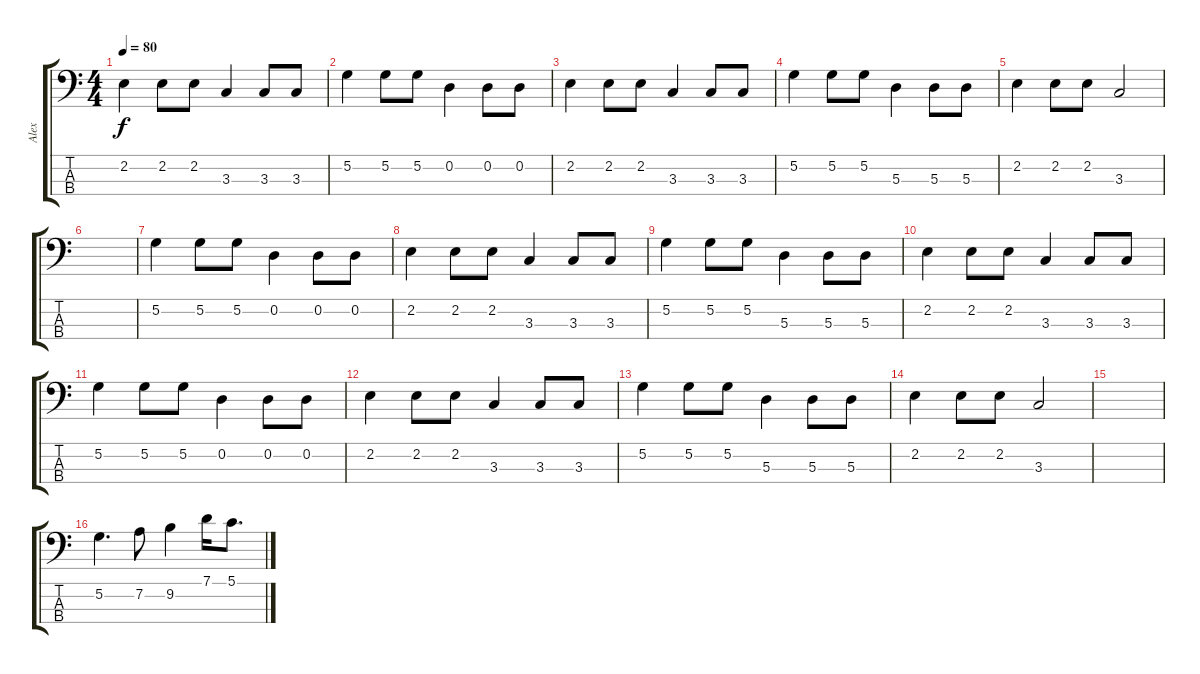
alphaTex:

\track ("Alex" "Alex") {instrument electricbassfinger}
\staff {score tabs}
\tuning (G2 D2 A1 E1) {hide}
\ts (4 4)
\tempo 80
\clef f4
\ks c
2.2.4{dy f} 2.2.8 2.2.8 3.3.4 3.3.8 3.3.8 |
5.2.4 5.2.8 5.2.8 0.2.4 0.2.8 0.2.8 |
2.2.4 2.2.8 2.2.8 3.3.4 3.3.8 3.3.8 |
5.2.4 5.2.8 5.2.8 5.3.4 5.3.8 5.3.8 |
2.2.4 2.2.8 2.2.8 3.3.2 |
|
5.2.4 5.2.8 5.2.8 0.2.4 0.2.8 0.2.8 |
2.2.4 2.2.8 2.2.8 3.3.4 3.3.8 3.3.8 |
5.2.4 5.2.8 5.2.8 5.3.4 5.3.8 5.3.8 |
2.2.4 2.2.8 2.2.8 3.3.4 3.3.8 3.3.8 |
5.2.4 5.2.8 5.2.8 0.2.4 0.2.8 0.2.8 |
2.2.4 2.2.8 2.2.8 3.3.4 3.3.8 3.3.8 |
5.2.4 5.2.8 5.2.8 5.3.4 5.3.8 5.3.8 |
2.2.4 2.2.8 2.2.8 3.3.2 |
|
5.2.4{d} 7.2.8 9.2.4 7.1.16 5.1.8{d}
